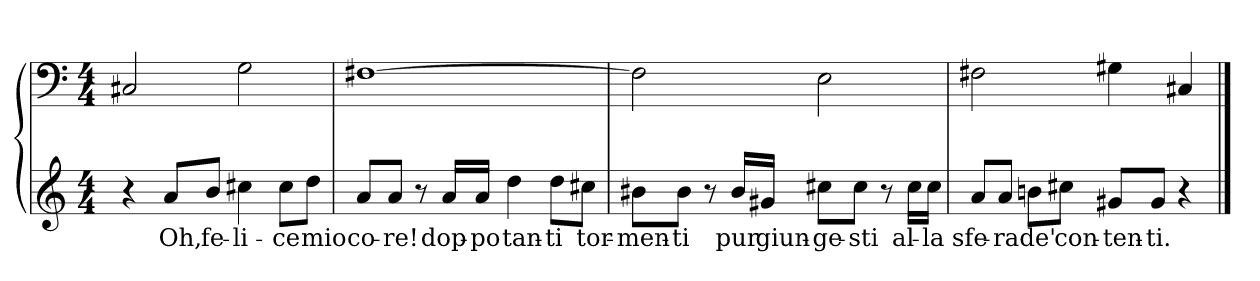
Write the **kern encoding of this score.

**kern	**text	**kern
*part1	*part1	*part1
*staff2	*staff2	*staff1
*clefG2	*	*clefF4
*k[]	*	*k[]
*a:	*	*a:
*M4/4	*	*M4/4
=1	=1	=1
4r	.	2C#X/
8a/L	Oh,	.
8b/J	fe-	.
4cc#X\	-li-	2G\
8cc#\L	-ce	.
8dd\J	mio	.
=2	=2	=2
8a/L	co-	[1F#X\
8a/J	-re!	.
8r	.	.
16a/LL	dop-	.
16a/JJ	-po	.
4dd\	tan-	.
8dd\L	-ti	.
8cc#X\J	tor-	.
=3	=3	=3
8b#X\L	-men-	2F#\]
8b#\J	-ti	.
8r	.	.
16b#/LL	pur	.
16g#X/JJ	giun-	.
8cc#X\L	-ge-	2E\
8cc#\J	-sti	.
8r	.	.
16cc#\LL	al-	.
16cc#\JJ	-la	.
=4	=4	=4
8a/L	sfe-	2F#X\
8a/J	-ra	.
8bn\L	de'	.
8cc#X\J	con-	.
8g#X/L	-ten-	4G#X\
8g#/J	-ti.	.
4r	.	4C#X/
==	==	==
*-	*-	*-
